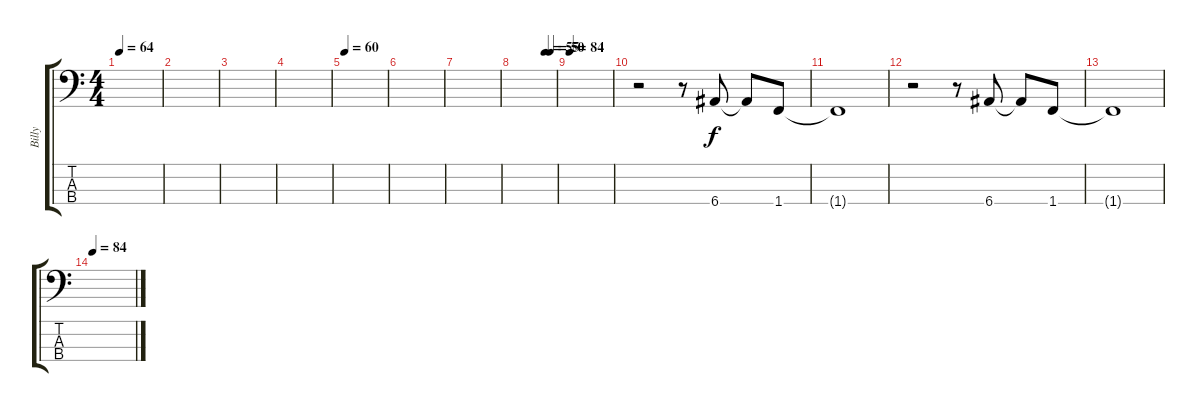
\track ("Billy" "Billy") {instrument electricbassfinger}
\staff {score tabs}
\tuning (G2 D2 A1 E1) {hide}
\ts (4 4)
\tempo 64
\clef f4
\ks c
|
|
|
|
\tempo 60
|
|
|
\tempo (55 0.75)
\tempo (50 0.875)
|
\tempo 84
|
r.2 r.8 6.4.8 6.4{t}.8 1.4.8 |
1.4{t}.1 |
r.2 r.8 6.4.8 6.4{t}.8 1.4.8 |
1.4{t}.1 |
\tempo 84
